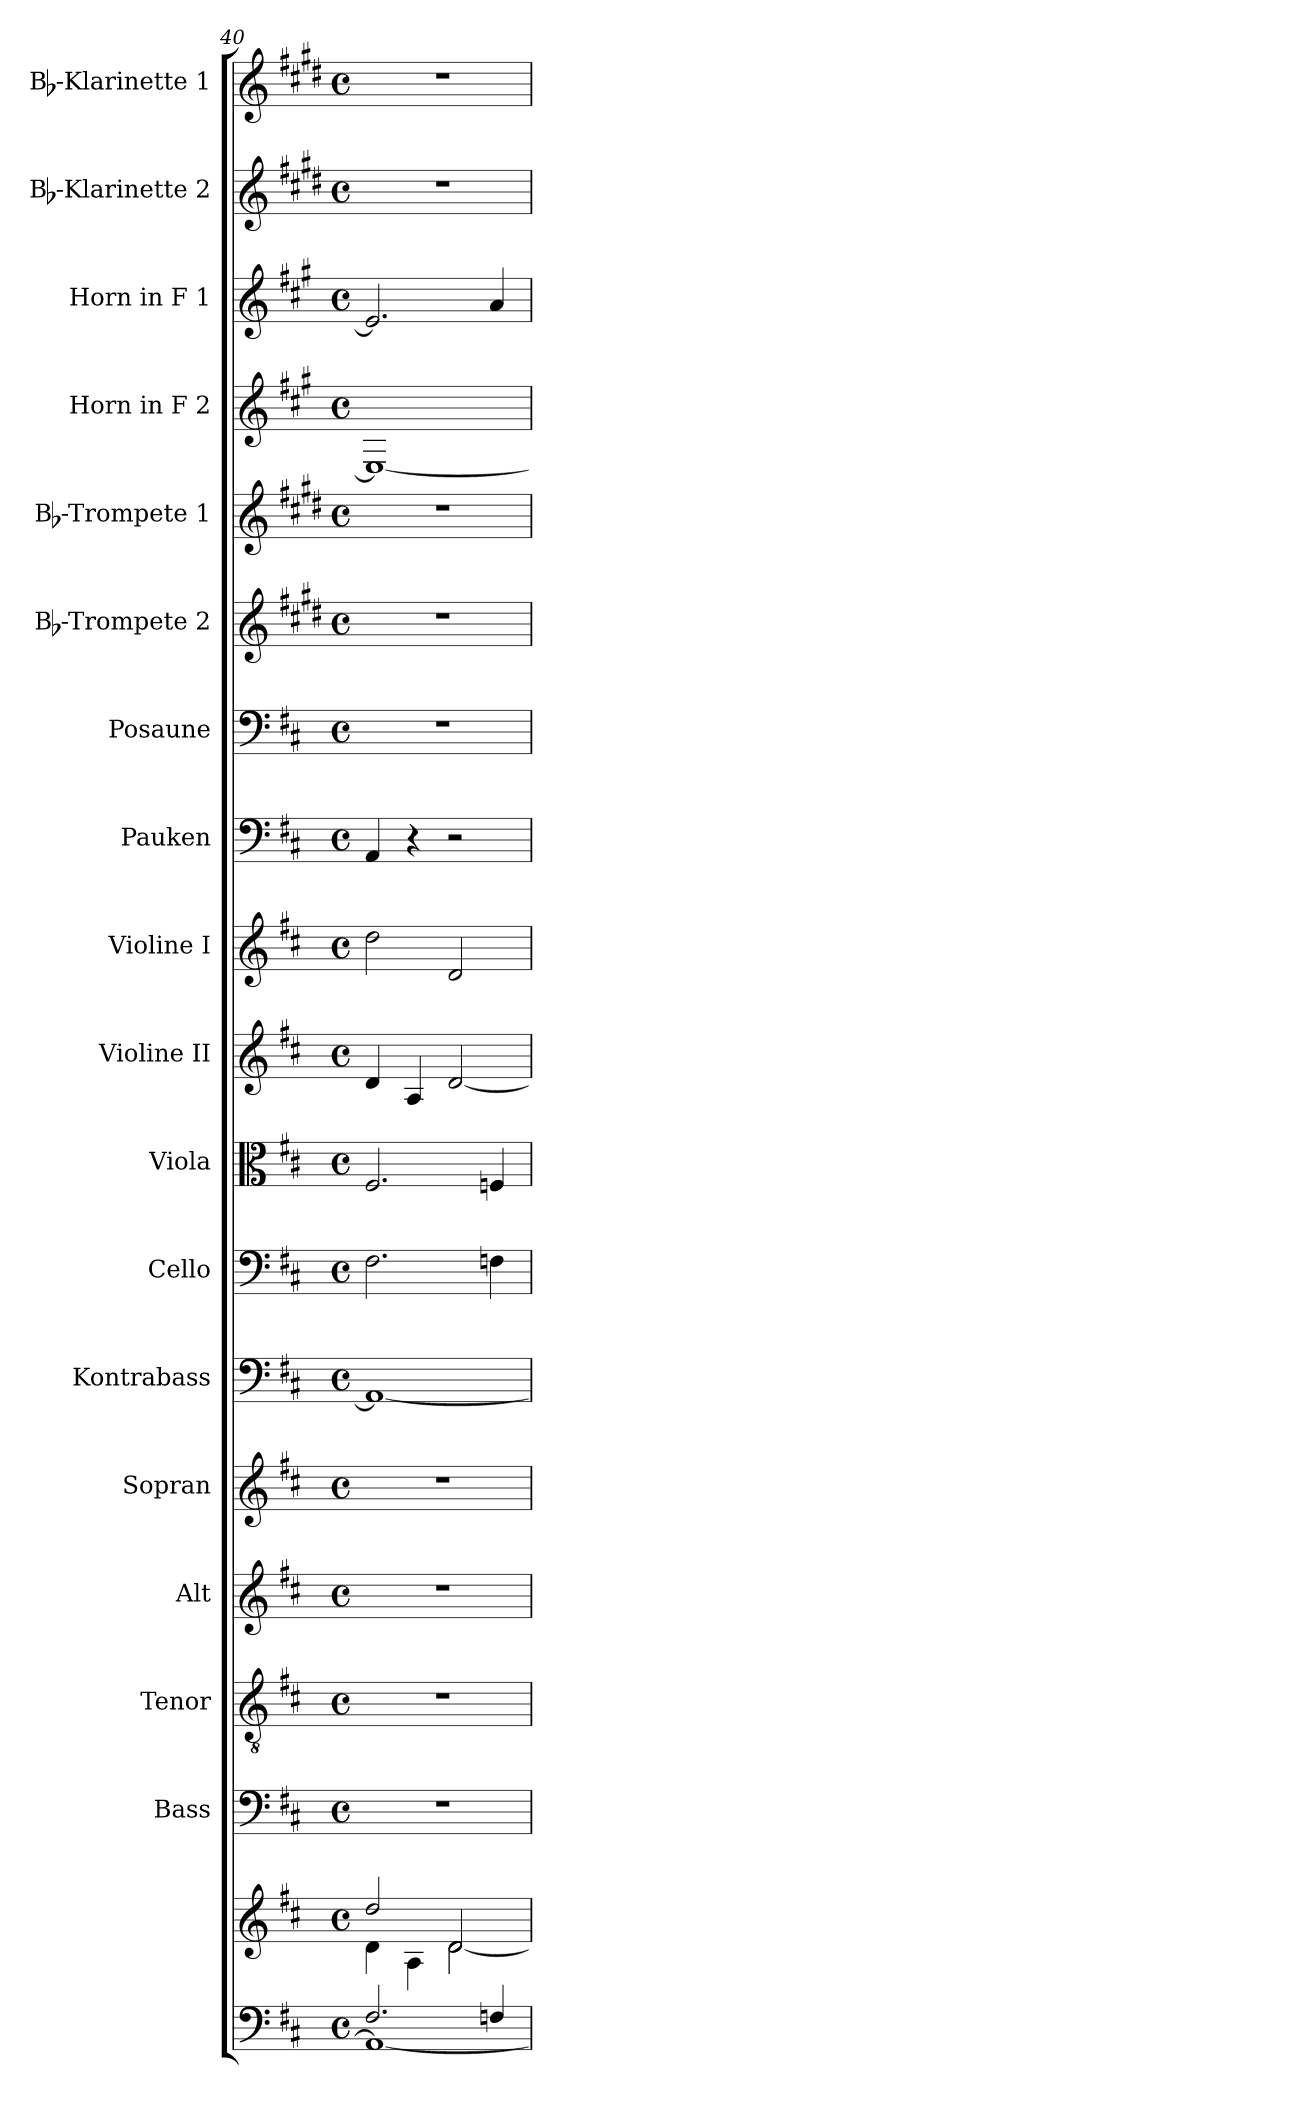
**kern	**kern	**kern	**kern	**kern	**kern	**kern	**kern	**kern	**kern	**kern	**kern	**kern	**kern	**kern	**kern	**kern	**kern	**kern
*part18	*part18	*part17	*part16	*part15	*part14	*part13	*part12	*part11	*part10	*part9	*part8	*part7	*part6	*part5	*part4	*part3	*part2	*part1
*staff19	*staff18	*staff17	*staff16	*staff15	*staff14	*staff13	*staff12	*staff11	*staff10	*staff9	*staff8	*staff7	*staff6	*staff5	*staff4	*staff3	*staff2	*staff1
*	*	*I"Bass	*I"Tenor	*I"Alt	*I"Sopran	*I"Kontrabass	*I"Cello	*I"Viola	*I"Violine II	*I"Violine I	*I"Pauken	*I"Posaune	*I"Bb-Trompete 2	*I"Bb-Trompete 1	*I"Horn in F 2	*I"Horn in F 1	*I"Bb-Klarinette 2	*I"Bb-Klarinette 1
*	*	*I'B.	*I'T.	*I'A.	*I'S.	*I'Kb.	*	*I'Vla.	*I'Vl. II	*I'Vl. I	*I'Pk.	*I'Pos.	*I'Bb Trp. 2	*I'Bb Trp. 1	*	*	*I'Bb Kl. 2	*I'Bb Kl. 1
*clefF4	*clefG2	*clefF4	*clefGv2	*clefG2	*clefG2	*clefF4	*clefF4	*clefC3	*clefG2	*clefG2	*clefF4	*clefF4	*clefG2	*clefG2	*clefG2	*clefG2	*clefG2	*clefG2
*	*	*	*	*	*	*ITrd7c12	*	*	*	*	*	*	*ITrd1c2	*ITrd1c2	*ITrd4c7	*ITrd4c7	*ITrd1c2	*ITrd1c2
*k[f#c#]	*k[f#c#]	*k[f#c#]	*k[f#c#]	*k[f#c#]	*k[f#c#]	*k[f#c#]	*k[f#c#]	*k[f#c#]	*k[f#c#]	*k[f#c#]	*k[f#c#]	*k[f#c#]	*k[f#c#]	*k[f#c#]	*k[f#c#]	*k[f#c#]	*k[f#c#]	*k[f#c#]
*D:	*D:	*D:	*D:	*D:	*D:	*D:	*D:	*D:	*D:	*D:	*D:	*D:	*D:	*D:	*D:	*D:	*D:	*D:
*M4/4	*M4/4	*M4/4	*M4/4	*M4/4	*M4/4	*M4/4	*M4/4	*M4/4	*M4/4	*M4/4	*M4/4	*M4/4	*M4/4	*M4/4	*M4/4	*M4/4	*M4/4	*M4/4
*met(c)	*met(c)	*met(c)	*met(c)	*met(c)	*met(c)	*met(c)	*met(c)	*met(c)	*met(c)	*met(c)	*met(c)	*met(c)	*met(c)	*met(c)	*met(c)	*met(c)	*met(c)	*met(c)
=40	=40	=40	=40	=40	=40	=40	=40	=40	=40	=40	=40	=40	=40	=40	=40	=40	=40	=40
*^	*^	*	*	*	*	*	*	*	*	*	*	*	*	*	*	*	*	*
2.F#/	1AA_	2dd/	4d\	1r	1r	1r	1r	1AAA_	2.F#\	2.F#/	4d/	2dd\	4AA/	1r	1r	1r	1AA_	2.A/]	1r	1r
.	.	.	4A\	.	.	.	.	.	.	.	4A/	.	4r	.	.	.	.	.	.	.
.	.	2d/	[<2d\	.	.	.	.	.	.	.	[2d/	2d/	2r	.	.	.	.	.	.	.
4Fn/	.	.	.	.	.	.	.	.	4Fn\	4Fn/	.	.	.	.	.	.	.	4d/	.	.
*v	*v	*	*	*	*	*	*	*	*	*	*	*	*	*	*	*	*	*	*	*
*	*v	*v	*	*	*	*	*	*	*	*	*	*	*	*	*	*	*	*	*
=	=	=	=	=	=	=	=	=	=	=	=	=	=	=	=	=	=	=
*-	*-	*-	*-	*-	*-	*-	*-	*-	*-	*-	*-	*-	*-	*-	*-	*-	*-	*-
